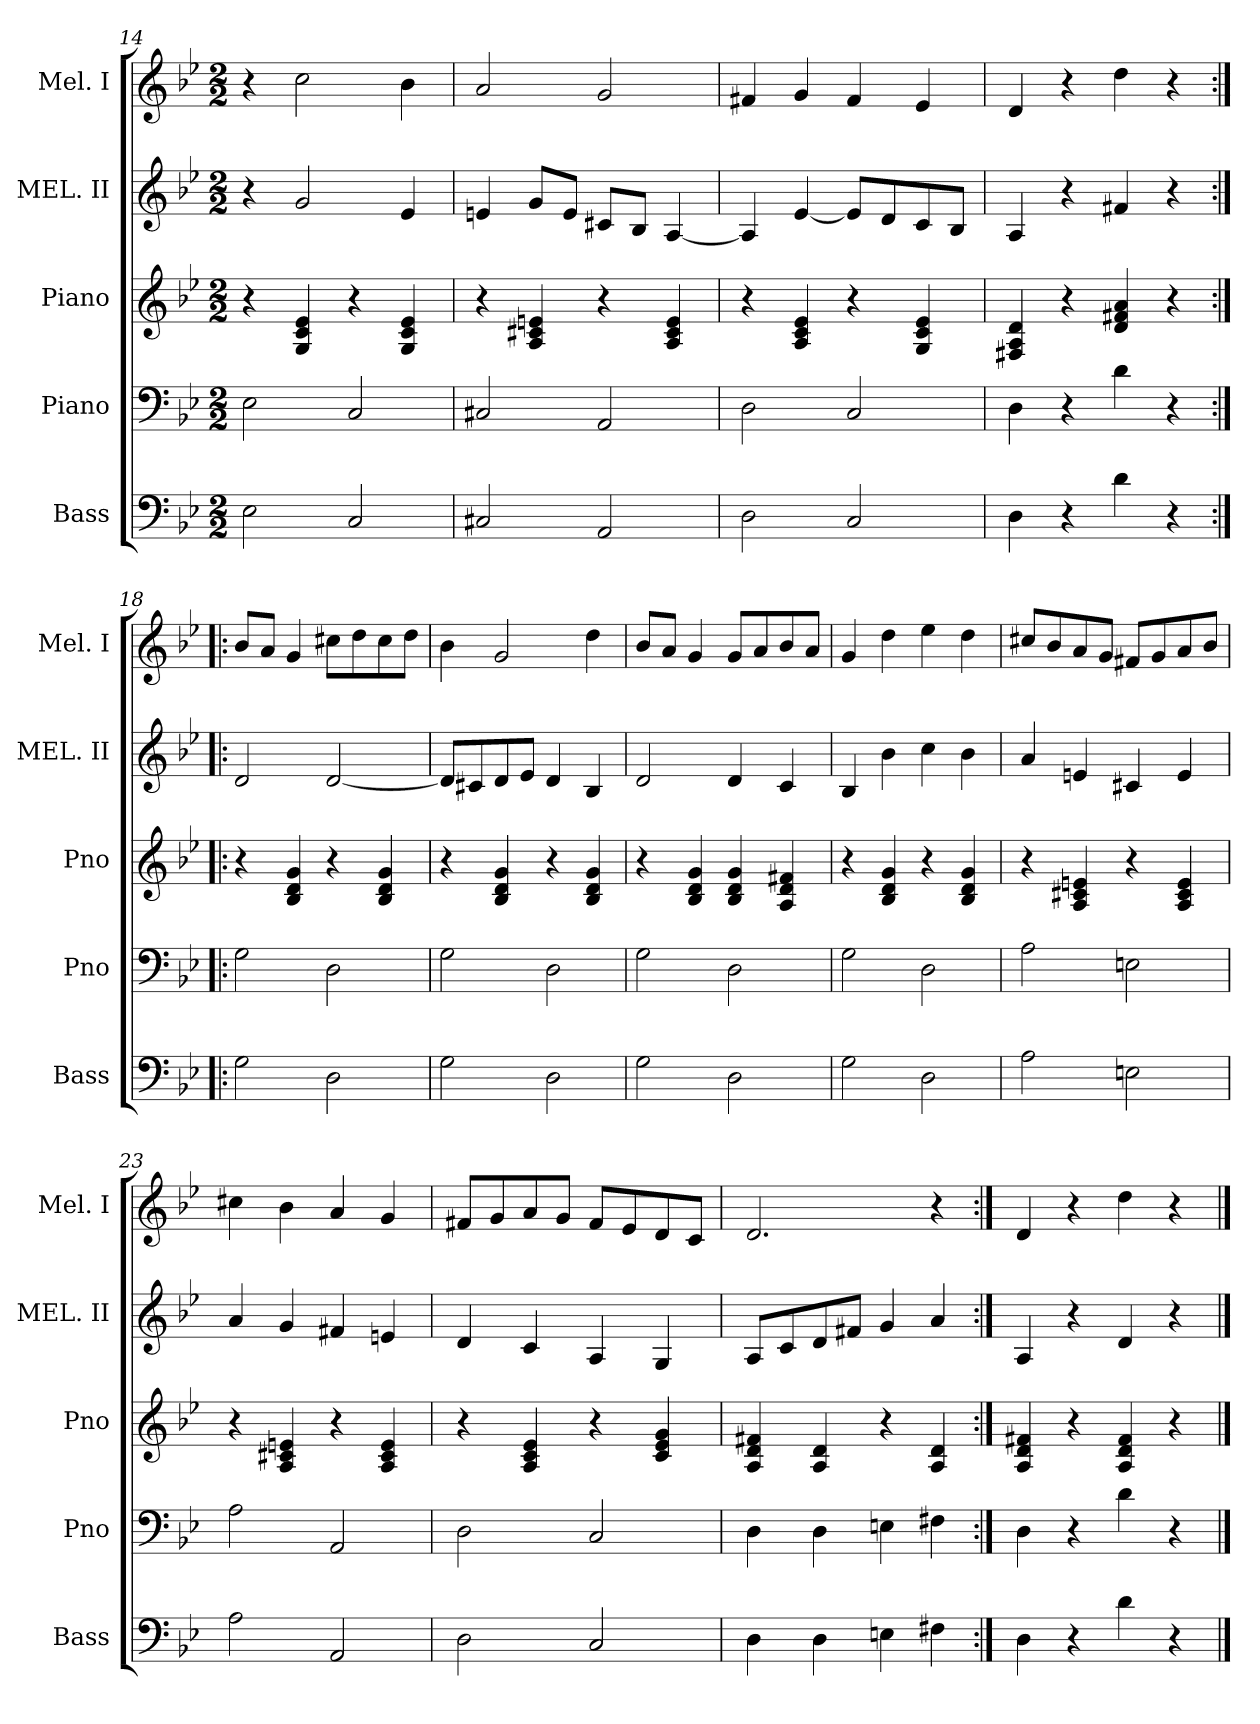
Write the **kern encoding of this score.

**kern	**kern	**kern	**kern	**kern
*part5	*part4	*part3	*part2	*part1
*staff5	*staff4	*staff3	*staff2	*staff1
*I"Bass	*I"Piano	*I"Piano	*I"MEL. II	*I"Mel. I
*I'Bass	*I'Pno	*I'Pno	*I'MEL. II	*I'Mel. I
*clefF4	*clefF4	*clefG2	*clefG2	*clefG2
*ITrd7c12	*	*	*	*
*k[b-e-]	*k[b-e-]	*k[b-e-]	*k[b-e-]	*k[b-e-]
*M2/2	*M2/2	*M2/2	*M2/2	*M2/2
=14	=14	=14	=14	=14
2EE-\	2E-\	4r	4r	4r
.	.	4G/ 4c/ 4e-/	2g/	2cc\
2CC/	2C/	4r	.	.
.	.	4G/ 4c/ 4e-/	4e-/	4b-\
=15	=15	=15	=15	=15
2CC#X/	2C#X/	4r	4en/	2a/
.	.	4A/ 4c#X/ 4en/	8g/L	.
.	.	.	8e/J	.
2AAA/	2AA/	4r	8c#X/L	2g/
.	.	.	8B-/J	.
.	.	4A/ 4c#/ 4e/	[4A/	.
=16	=16	=16	=16	=16
2DD\	2D\	4r	4A/]	4f#X/
.	.	4A/ 4c/ 4e-/	[4e-/	4g/
2CC/	2C/	4r	8e-/L]	4f#/
.	.	.	8d/	.
.	.	4G/ 4c/ 4e-/	8c/	4e-/
.	.	.	8B-/J	.
!!LO:LB:g=z
=17	=17	=17	=17	=17
4DD\	4D\	4F#X/ 4A/ 4d/	4A/	4d/
4r	4r	4r	4r	4r
4D\	4d\	4d/ 4f#X/ 4a/	4f#X/	4dd\
4r	4r	4r	4r	4r
=18:|!|:	=18:|!|:	=18:|!|:	=18:|!|:	=18:|!|:
2GG\	2G\	4r	2d/	8b-/L
.	.	.	.	8a/J
.	.	4B-/ 4d/ 4g/	.	4g/
2DD\	2D\	4r	[2d/	8cc#X\L
.	.	.	.	8dd\
.	.	4B-/ 4d/ 4g/	.	8cc#\
.	.	.	.	8dd\J
=19	=19	=19	=19	=19
2GG\	2G\	4r	8d/L]	4b-\
.	.	.	8c#X/	.
.	.	4B-/ 4d/ 4g/	8d/	2g/
.	.	.	8e-/J	.
2DD\	2D\	4r	4d/	.
.	.	4B-/ 4d/ 4g/	4B-/	4dd\
=20	=20	=20	=20	=20
2GG\	2G\	4r	2d/	8b-/L
.	.	.	.	8a/J
.	.	4B-/ 4d/ 4g/	.	4g/
2DD\	2D\	4B-/ 4d/ 4g/	4d/	8g/L
.	.	.	.	8a/
.	.	4A/ 4d/ 4f#X/	4c/	8b-/
.	.	.	.	8a/J
=21	=21	=21	=21	=21
2GG\	2G\	4r	4B-/	4g/
.	.	4B-/ 4d/ 4g/	4b-\	4dd\
2DD\	2D\	4r	4cc\	4ee-\
.	.	4B-/ 4d/ 4g/	4b-\	4dd\
!!LO:PB:g=z
=22	=22	=22	=22	=22
2AA\	2A\	4r	4a/	8cc#X/L
.	.	.	.	8b-/
.	.	4A/ 4c#X/ 4en/	4en/	8a/
.	.	.	.	8g/J
2EEn\	2En\	4r	4c#X/	8f#X/L
.	.	.	.	8g/
.	.	4A/ 4c#/ 4e/	4e/	8a/
.	.	.	.	8b-/J
=23	=23	=23	=23	=23
2AA\	2A\	4r	4a/	4cc#X\
.	.	4A/ 4c#X/ 4en/	4g/	4b-\
2AAA/	2AA/	4r	4f#X/	4a/
.	.	4A/ 4c#/ 4e/	4en/	4g/
=24	=24	=24	=24	=24
2DD\	2D\	4r	4d/	8f#X/L
.	.	.	.	8g/
.	.	4A/ 4c/ 4e-/	4c/	8a/
.	.	.	.	8g/J
2CC/	2C/	4r	4A/	8f#/L
.	.	.	.	8e-/
.	.	4c/ 4e-/ 4g/	4G/	8d/
.	.	.	.	8c/J
=25	=25	=25	=25	=25
4DD\	4D\	4A/ 4d/ 4f#X/	8A/L	2.d/
.	.	.	8c/	.
4DD\	4D\	4A/ 4d/	8d/	.
.	.	.	8f#X/J	.
4EEn\	4En\	4r	4g/	.
4FF#X\	4F#X\	4A/ 4d/	4a/	4r
=26:|!	=26:|!	=26:|!	=26:|!	=26:|!
4DD\	4D\	4A/ 4d/ 4f#X/	4A/	4d/
4r	4r	4r	4r	4r
4D\	4d\	4A/ 4d/ 4f#/	4d/	4dd\
4r	4r	4r	4r	4r
==	==	==	==	==
*-	*-	*-	*-	*-
